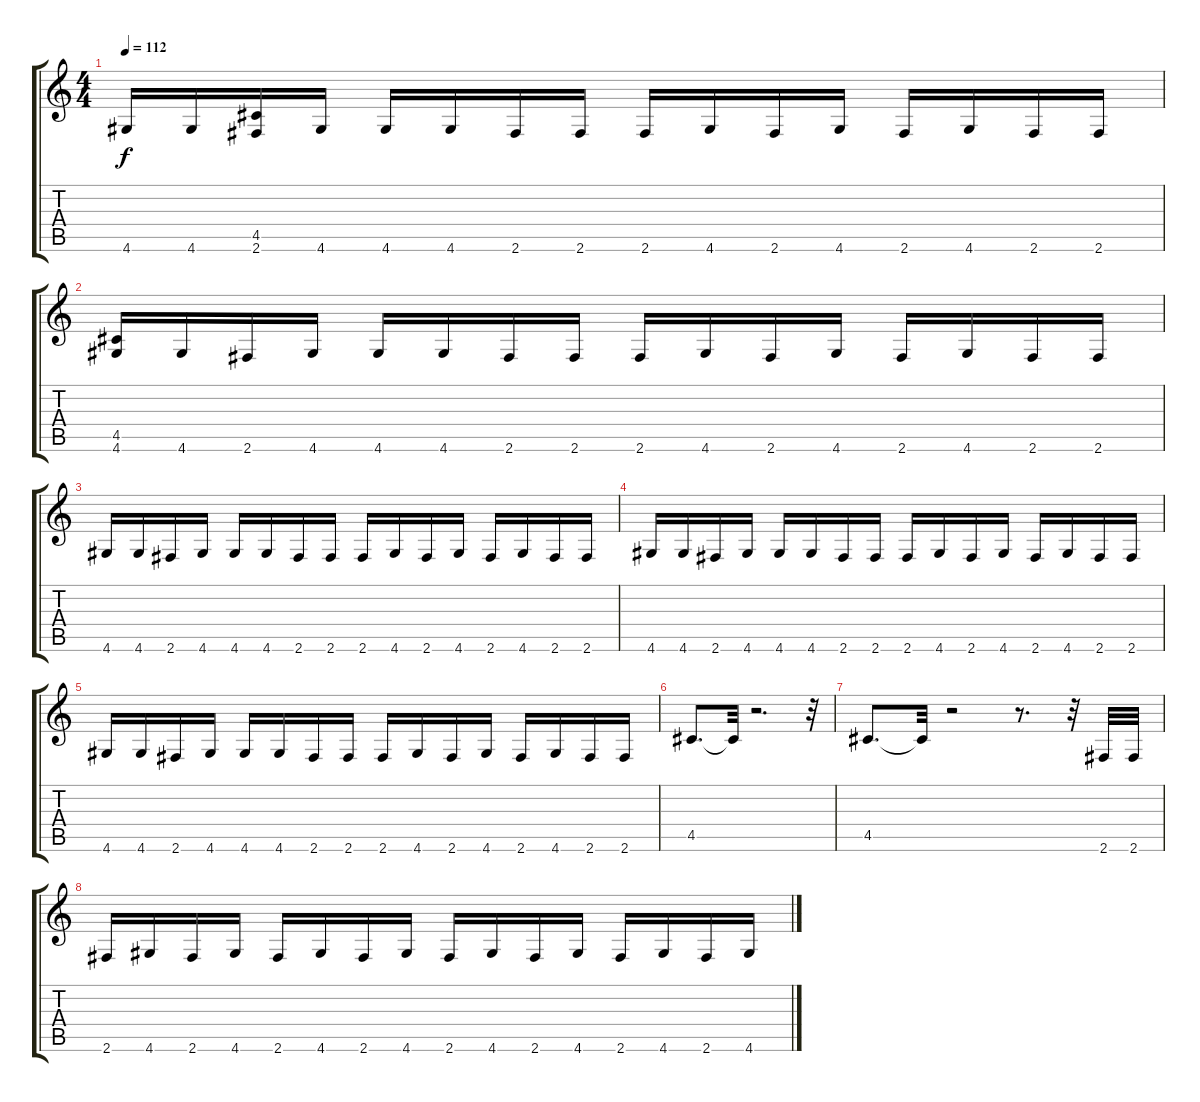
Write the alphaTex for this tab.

\track "" {instrument acousticguitarsteel}
\staff {score tabs}
\tuning (E4 B3 G3 D3 A2 E2) {hide}
\ts (4 4)
\tempo 112
\clef g2
\ks c
4.6.16{dy f} 4.6.16 (4.5 2.6).16 4.6.16 4.6.16 4.6.16 2.6.16 2.6.16 2.6.16 4.6.16 2.6.16 4.6.16 2.6.16 4.6.16 2.6.16 2.6.16 |
(4.5 4.6).16 4.6.16 2.6.16 4.6.16 4.6.16 4.6.16 2.6.16 2.6.16 2.6.16 4.6.16 2.6.16 4.6.16 2.6.16 4.6.16 2.6.16 2.6.16 |
4.6.16 4.6.16 2.6.16 4.6.16 4.6.16 4.6.16 2.6.16 2.6.16 2.6.16 4.6.16 2.6.16 4.6.16 2.6.16 4.6.16 2.6.16 2.6.16 |
4.6.16 4.6.16 2.6.16 4.6.16 4.6.16 4.6.16 2.6.16 2.6.16 2.6.16 4.6.16 2.6.16 4.6.16 2.6.16 4.6.16 2.6.16 2.6.16 |
4.6.16 4.6.16 2.6.16 4.6.16 4.6.16 4.6.16 2.6.16 2.6.16 2.6.16 4.6.16 2.6.16 4.6.16 2.6.16 4.6.16 2.6.16 2.6.16 |
4.5.8{d} 4.5{t}.32 r.2{d} r.32 |
4.5.8{d} 4.5{t}.32 r.2 r.8{d} r.32 2.6.32 2.6.32 |
2.6.16 4.6.16 2.6.16 4.6.16 2.6.16 4.6.16 2.6.16 4.6.16 2.6.16 4.6.16 2.6.16 4.6.16 2.6.16 4.6.16 2.6.16 4.6.16
